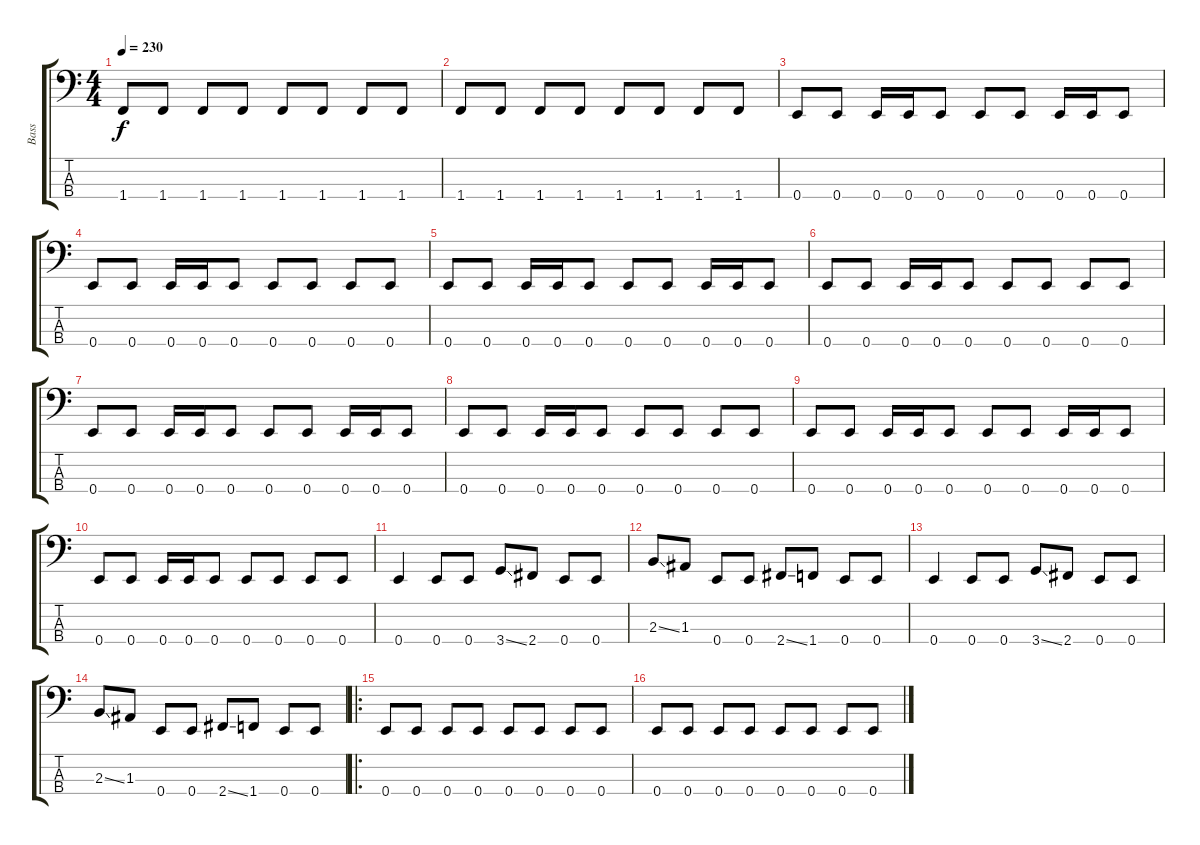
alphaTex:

\track ("Bass" "Bass") {instrument electricbasspick}
\staff {score tabs}
\tuning (G2 D2 A1 E1) {hide}
\ts (4 4)
\tempo 230
\clef f4
\ks c
1.4.8{dy f} 1.4.8 1.4.8 1.4.8 1.4.8 1.4.8 1.4.8 1.4.8 |
1.4.8 1.4.8 1.4.8 1.4.8 1.4.8 1.4.8 1.4.8 1.4.8 |
0.4.8 0.4.8 0.4.16 0.4.16 0.4.8 0.4.8 0.4.8 0.4.16 0.4.16 0.4.8 |
0.4.8 0.4.8 0.4.16 0.4.16 0.4.8 0.4.8 0.4.8 0.4.8 0.4.8 |
0.4.8 0.4.8 0.4.16 0.4.16 0.4.8 0.4.8 0.4.8 0.4.16 0.4.16 0.4.8 |
0.4.8 0.4.8 0.4.16 0.4.16 0.4.8 0.4.8 0.4.8 0.4.8 0.4.8 |
0.4.8 0.4.8 0.4.16 0.4.16 0.4.8 0.4.8 0.4.8 0.4.16 0.4.16 0.4.8 |
0.4.8 0.4.8 0.4.16 0.4.16 0.4.8 0.4.8 0.4.8 0.4.8 0.4.8 |
0.4.8 0.4.8 0.4.16 0.4.16 0.4.8 0.4.8 0.4.8 0.4.16 0.4.16 0.4.8 |
0.4.8 0.4.8 0.4.16 0.4.16 0.4.8 0.4.8 0.4.8 0.4.8 0.4.8 |
0.4.4 0.4.8 0.4.8 3.4{ss}.8 2.4.8 0.4.8 0.4.8 |
2.3{ss}.8 1.3.8 0.4.8 0.4.8 2.4{ss}.8 1.4.8 0.4.8 0.4.8 |
0.4.4 0.4.8 0.4.8 3.4{ss}.8 2.4.8 0.4.8 0.4.8 |
2.3{ss}.8 1.3.8 0.4.8 0.4.8 2.4{ss}.8 1.4.8 0.4.8 0.4.8 |
\ro
0.4.8 0.4.8 0.4.8 0.4.8 0.4.8 0.4.8 0.4.8 0.4.8 |
0.4.8 0.4.8 0.4.8 0.4.8 0.4.8 0.4.8 0.4.8 0.4.8
